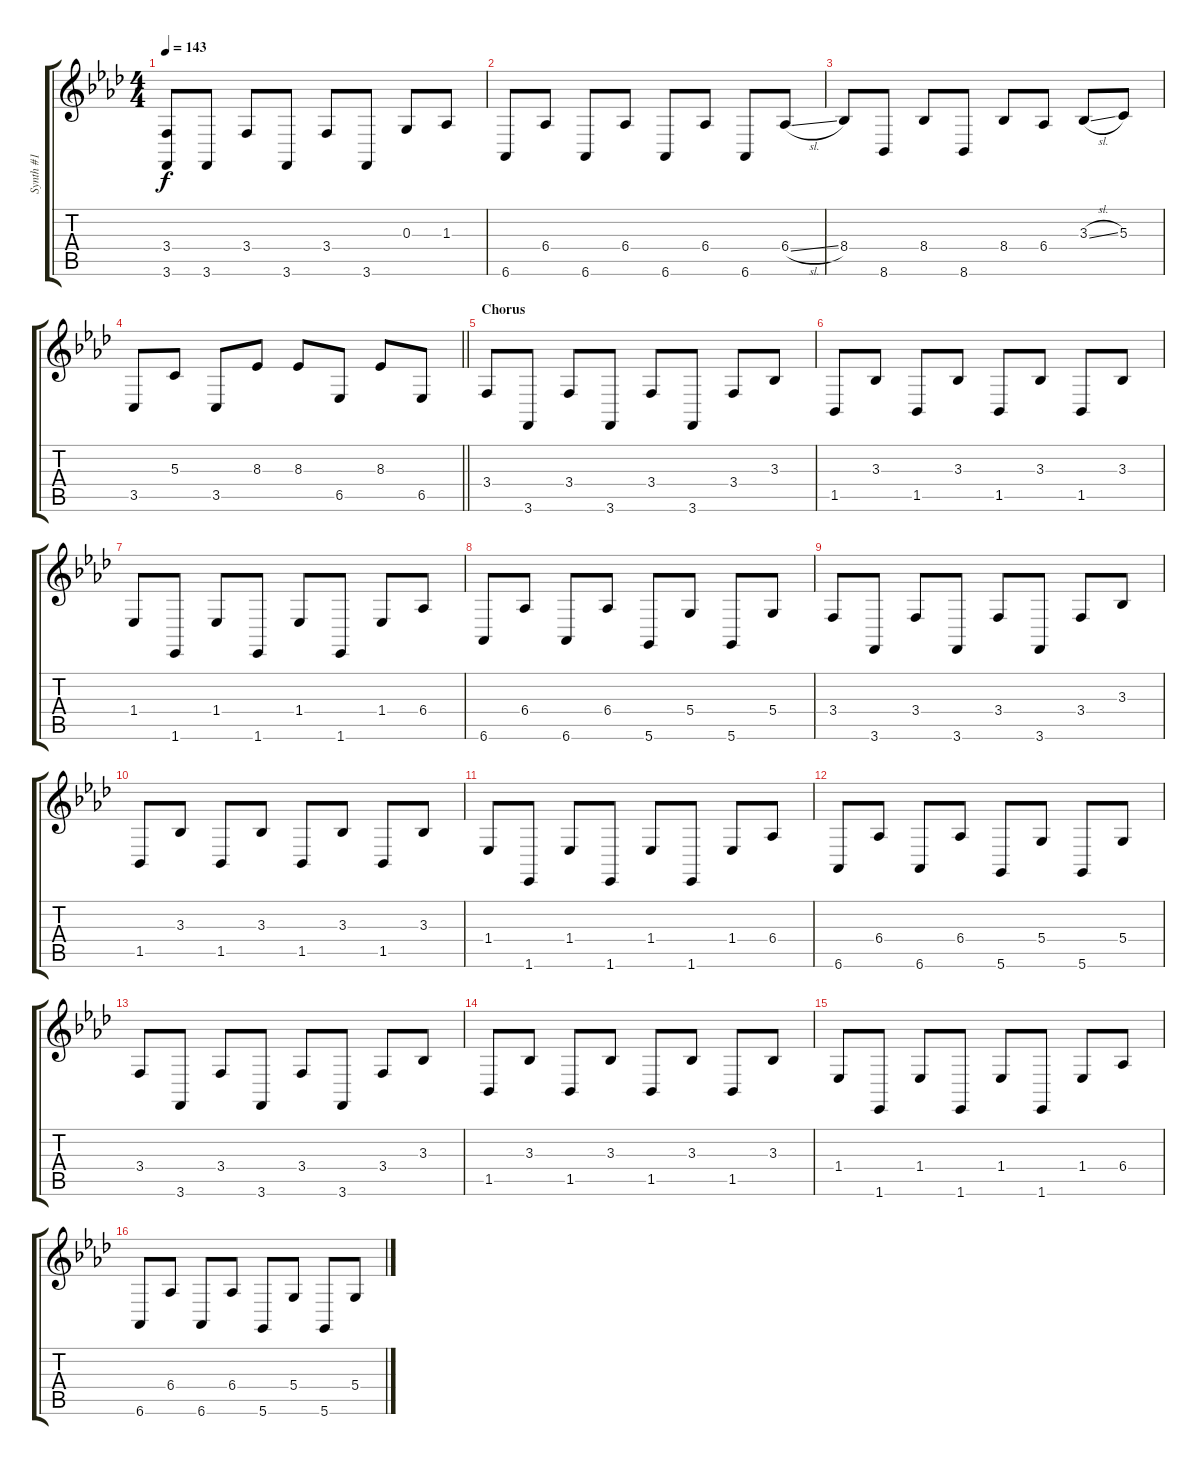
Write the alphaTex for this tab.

\track ("Synth #1" "Synth #1") {instrument pad7halo}
\staff {score tabs}
\tuning (E4 B3 G3 D3 A2 D2) {hide}
\ts (4 4)
\tempo 143
\clef g2
\ks ab
(3.4 3.6).8{dy f} 3.6.8 3.4.8 3.6.8 3.4.8 3.6.8 0.3.8 1.3.8 |
6.6.8 6.4.8 6.6.8 6.4.8 6.6.8 6.4.8 6.6.8 6.4{sl}.8 |
8.4.8 8.6.8 8.4.8 8.6.8 8.4.8 6.4.8 3.3{sl}.8 5.3.8 |
\barLineRight lightlight
3.5.8 5.3.8 3.5.8 8.3.8 8.3.8 6.5.8 8.3.8 6.5.8 |
\section ("" "Chorus")
3.4.8{instrument lead7fifths} 3.6.8 3.4.8 3.6.8 3.4.8 3.6.8 3.4.8 3.3.8 |
1.5.8 3.3.8 1.5.8 3.3.8 1.5.8 3.3.8 1.5.8 3.3.8 |
1.4.8 1.6.8 1.4.8 1.6.8 1.4.8 1.6.8 1.4.8 6.4.8 |
6.6.8 6.4.8 6.6.8 6.4.8 5.6.8 5.4.8 5.6.8 5.4.8 |
3.4.8 3.6.8 3.4.8 3.6.8 3.4.8 3.6.8 3.4.8 3.3.8 |
1.5.8 3.3.8 1.5.8 3.3.8 1.5.8 3.3.8 1.5.8 3.3.8 |
1.4.8 1.6.8 1.4.8 1.6.8 1.4.8 1.6.8 1.4.8 6.4.8 |
6.6.8 6.4.8 6.6.8 6.4.8 5.6.8 5.4.8 5.6.8 5.4.8 |
3.4.8 3.6.8 3.4.8 3.6.8 3.4.8 3.6.8 3.4.8 3.3.8 |
1.5.8 3.3.8 1.5.8 3.3.8 1.5.8 3.3.8 1.5.8 3.3.8 |
1.4.8 1.6.8 1.4.8 1.6.8 1.4.8 1.6.8 1.4.8 6.4.8 |
6.6.8 6.4.8 6.6.8 6.4.8 5.6.8 5.4.8 5.6.8 5.4.8
